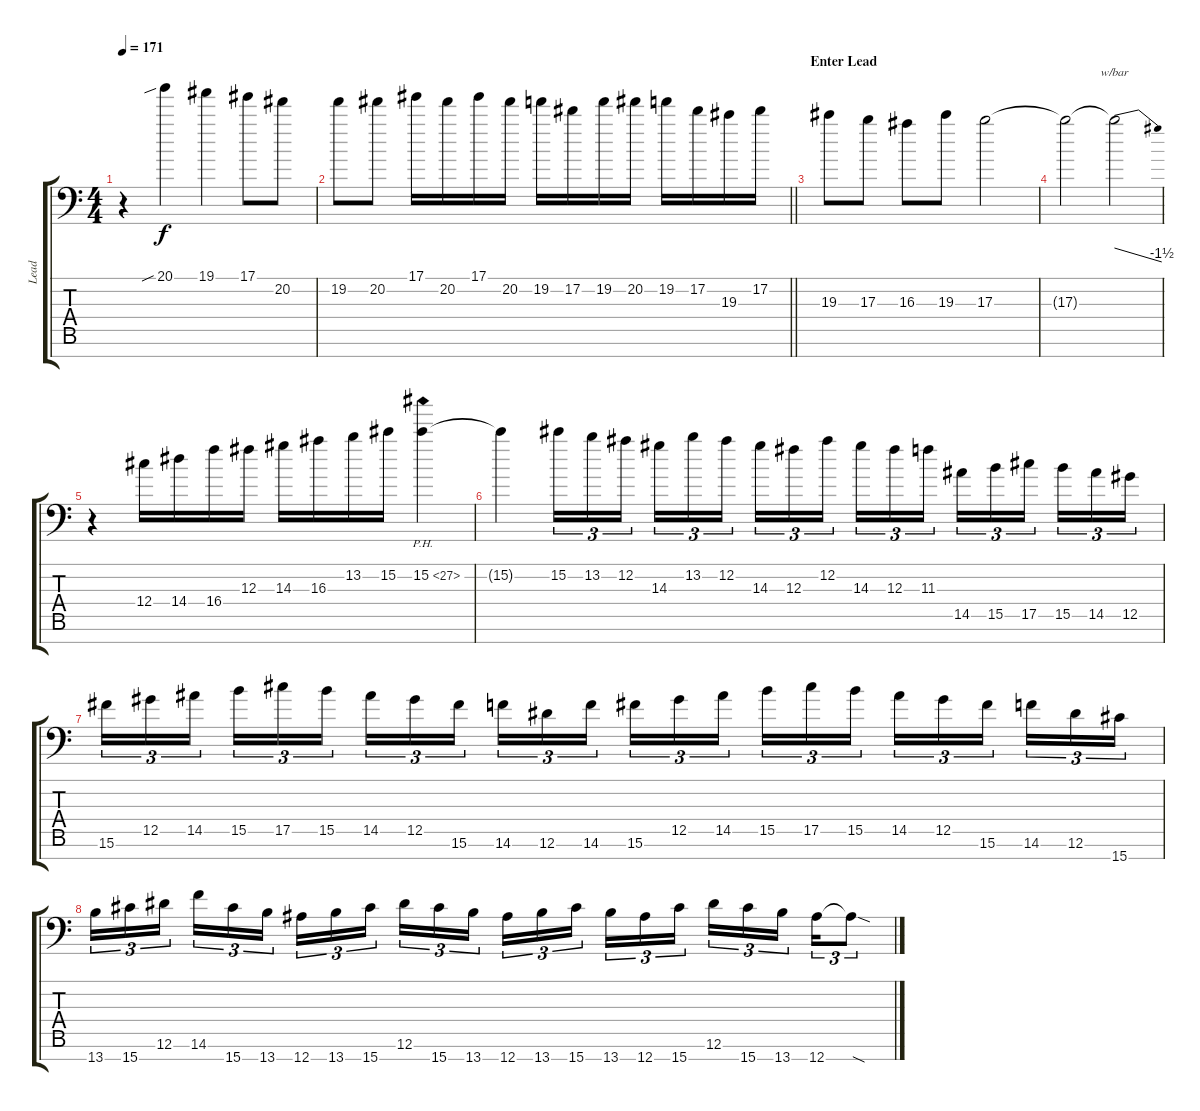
\track ("Lead" "Lead") {instrument distortionguitar}
\staff {score tabs}
\tuning (Eb4 Bb3 Gb3 Db3 Ab2 Eb2 Bb1) {hide}
\ts (4 4)
\tempo 171
\clef f4
\ks c
r.4{dy f} 20.1{sib}.4 19.1.4 17.1.8 20.2.8 |
\barLineRight lightlight
19.2.8 20.2.8 17.1.16 20.2.16 17.1.16 20.2.16 19.2.16 17.2.16 19.2.16 20.2.16 19.2.16 17.2.16 19.3.16 17.2.16 |
\section ("" "Enter Lead")
19.3.8 17.3.8 16.3.8 19.3.8 17.3.2 |
17.3{t}.2 17.3{t}.2{tbe (dive default 0 0 60 -6)} |
r.4 12.4.16 14.4.16 16.4.16 12.3.16 14.3.16 16.3.16 13.2.16 15.2.16 15.2{ph 12}.4 |
15.2{t}.4 15.2.16{tu (3 2)} 13.2.16{tu (3 2)} 12.2.16{tu (3 2) beam splitsecondary} 14.3.16{tu (3 2)} 13.2.16{tu (3 2)} 12.2.16{tu (3 2)} 14.3.16{tu (3 2)} 12.3.16{tu (3 2)} 12.2.16{tu (3 2) beam splitsecondary} 14.3.16{tu (3 2)} 12.3.16{tu (3 2)} 11.3.16{tu (3 2)} 14.5.16{tu (3 2)} 15.5.16{tu (3 2)} 17.5.16{tu (3 2) beam splitsecondary} 15.5.16{tu (3 2)} 14.5.16{tu (3 2)} 12.5.16{tu (3 2)} |
15.6.16{tu (3 2)} 12.5.16{tu (3 2)} 14.5.16{tu (3 2) beam splitsecondary} 15.5.16{tu (3 2)} 17.5.16{tu (3 2)} 15.5.16{tu (3 2)} 14.5.16{tu (3 2)} 12.5.16{tu (3 2)} 15.6.16{tu (3 2) beam splitsecondary} 14.6.16{tu (3 2)} 12.6.16{tu (3 2)} 14.6.16{tu (3 2)} 15.6.16{tu (3 2)} 12.5.16{tu (3 2)} 14.5.16{tu (3 2) beam splitsecondary} 15.5.16{tu (3 2)} 17.5.16{tu (3 2)} 15.5.16{tu (3 2)} 14.5.16{tu (3 2)} 12.5.16{tu (3 2)} 15.6.16{tu (3 2) beam splitsecondary} 14.6.16{tu (3 2)} 12.6.16{tu (3 2)} 15.7.16{tu (3 2)} |
13.7.16{tu (3 2)} 15.7.16{tu (3 2)} 12.6.16{tu (3 2) beam splitsecondary} 14.6.16{tu (3 2)} 15.7.16{tu (3 2)} 13.7.16{tu (3 2)} 12.7.16{tu (3 2)} 13.7.16{tu (3 2)} 15.7.16{tu (3 2) beam splitsecondary} 12.6.16{tu (3 2)} 15.7.16{tu (3 2)} 13.7.16{tu (3 2)} 12.7.16{tu (3 2)} 13.7.16{tu (3 2)} 15.7.16{tu (3 2) beam splitsecondary} 13.7.16{tu (3 2)} 12.7.16{tu (3 2)} 15.7.16{tu (3 2)} 12.6.16{tu (3 2)} 15.7.16{tu (3 2)} 13.7.16{tu (3 2) beam splitsecondary} 12.7.16{tu (3 2)} 12.7{sod t}.8{tu (3 2)}
